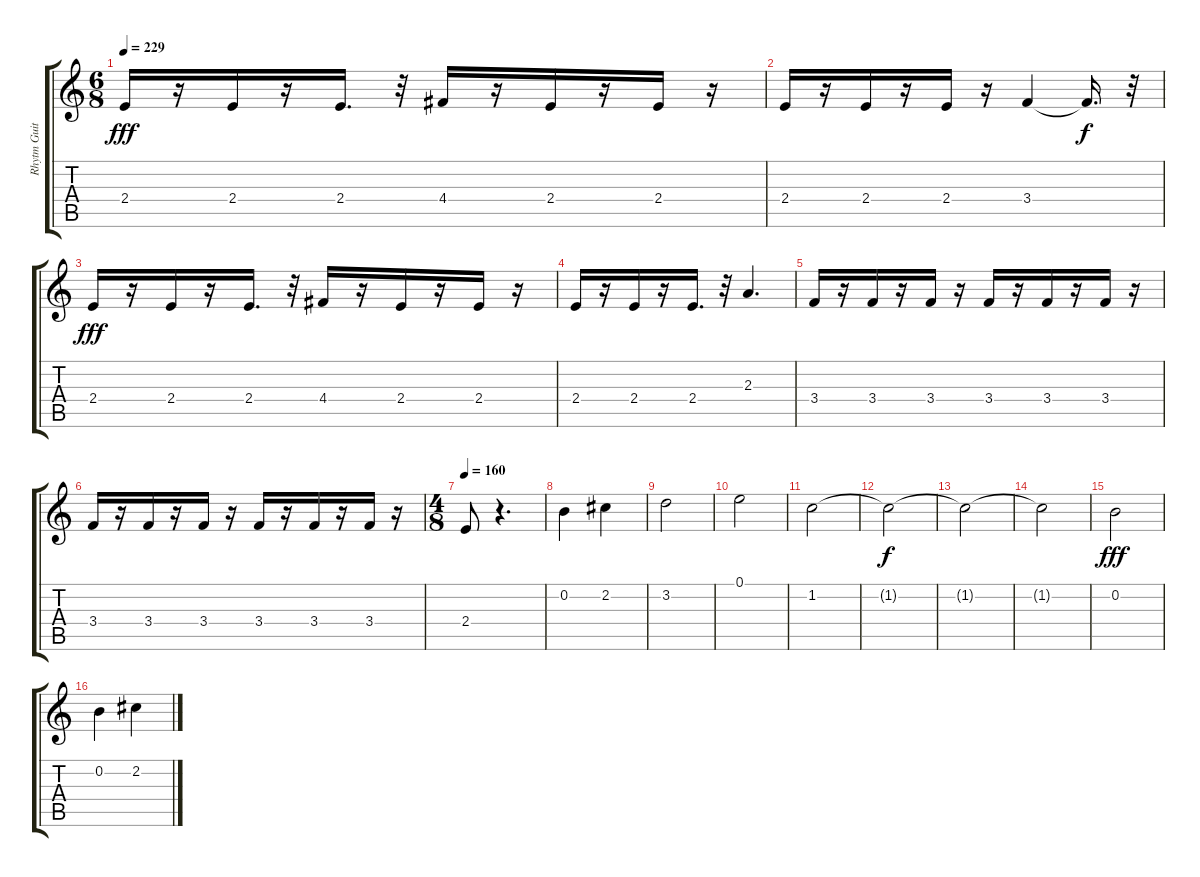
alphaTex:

\track ("Rhytm Guitar2" "Rhytm Guit") {instrument overdrivenguitar}
\staff {score tabs}
\tuning (E4 B3 G3 D3 A2 E2) {hide}
\ts (6 8)
\tempo 229
\clef g2
\ks c
2.4.16{dy fff} r.16 2.4.16 r.16 2.4.16{d} r.32 4.4.16 r.16 2.4.16 r.16 2.4.16 r.16 |
2.4.16 r.16 2.4.16 r.16 2.4.16 r.16 3.4.4 3.4{t}.16{d dy f} r.32 |
2.4.16{dy fff} r.16 2.4.16 r.16 2.4.16{d} r.32 4.4.16 r.16 2.4.16 r.16 2.4.16 r.16 |
2.4.16 r.16 2.4.16 r.16 2.4.16{d} r.32 2.3.4{d} |
3.4.16 r.16 3.4.16 r.16 3.4.16 r.16 3.4.16 r.16 3.4.16 r.16 3.4.16 r.16 |
3.4.16 r.16 3.4.16 r.16 3.4.16 r.16 3.4.16 r.16 3.4.16 r.16 3.4.16 r.16 |
\ts (4 8)
\tempo 160
2.4.8 r.4{d} |
0.2.4 2.2.4 |
3.2.2 |
0.1.2 |
1.2.2 |
1.2{t}.2{dy f} |
1.2{t}.2 |
1.2{t}.2 |
0.2.2{dy fff} |
0.2.4 2.2.4
